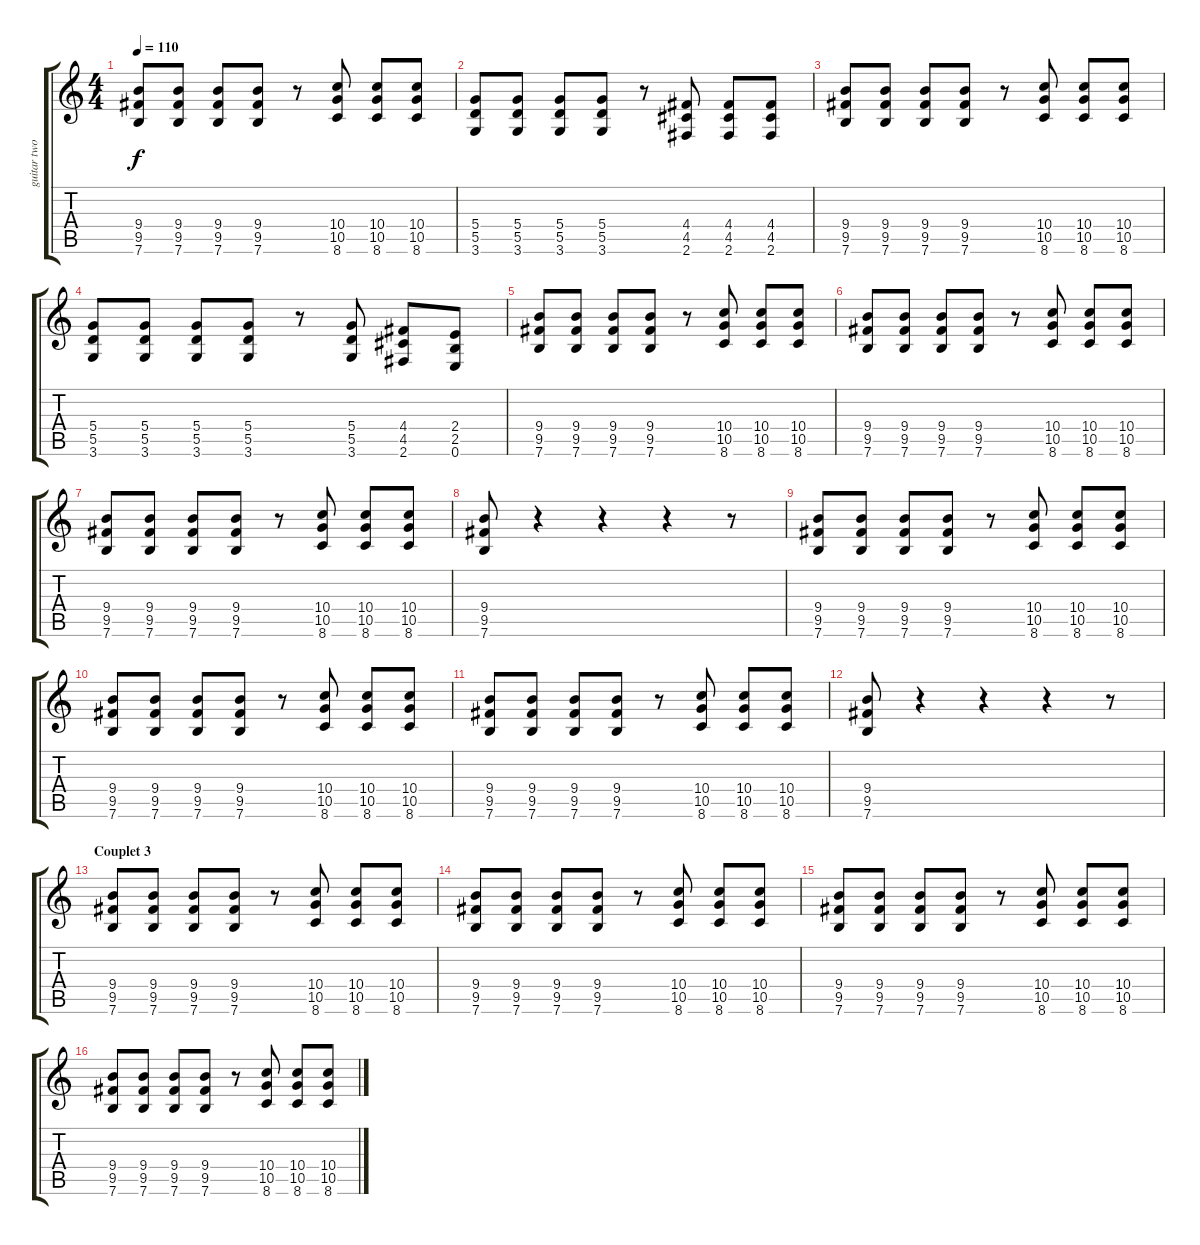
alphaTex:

\track ("guitar two" "guitar two") {instrument distortionguitar}
\staff {score tabs}
\tuning (E4 B3 G3 D3 A2 E2) {hide}
\ts (4 4)
\tempo 110
\clef g2
\ks c
(9.4 9.5 7.6).8{dy f volume 10 instrument distortionguitar} (9.4 9.5 7.6).8 (9.4 9.5 7.6).8 (9.4 9.5 7.6).8 r.8 (10.4 10.5 8.6).8 (10.4 10.5 8.6).8 (10.4 10.5 8.6).8 |
(5.4 5.5 3.6).8 (5.4 5.5 3.6).8 (5.4 5.5 3.6).8 (5.4 5.5 3.6).8 r.8 (4.4 4.5 2.6).8 (4.4 4.5 2.6).8 (4.4 4.5 2.6).8 |
(9.4 9.5 7.6).8 (9.4 9.5 7.6).8 (9.4 9.5 7.6).8 (9.4 9.5 7.6).8 r.8 (10.4 10.5 8.6).8 (10.4 10.5 8.6).8 (10.4 10.5 8.6).8 |
(5.4 5.5 3.6).8{volume 14 instrument distortionguitar} (5.4 5.5 3.6).8 (5.4 5.5 3.6).8 (5.4 5.5 3.6).8 r.8 (5.4 5.5 3.6).8 (4.4 4.5 2.6).8 (2.4 2.5 0.6).8 |
(9.4 9.5 7.6).8 (9.4 9.5 7.6).8 (9.4 9.5 7.6).8 (9.4 9.5 7.6).8 r.8 (10.4 10.5 8.6).8 (10.4 10.5 8.6).8 (10.4 10.5 8.6).8 |
(9.4 9.5 7.6).8 (9.4 9.5 7.6).8 (9.4 9.5 7.6).8 (9.4 9.5 7.6).8 r.8 (10.4 10.5 8.6).8 (10.4 10.5 8.6).8 (10.4 10.5 8.6).8 |
(9.4 9.5 7.6).8 (9.4 9.5 7.6).8 (9.4 9.5 7.6).8 (9.4 9.5 7.6).8 r.8 (10.4 10.5 8.6).8 (10.4 10.5 8.6).8 (10.4 10.5 8.6).8 |
(9.4 9.5 7.6).8 r.4 r.4 r.4 r.8 |
(9.4 9.5 7.6).8 (9.4 9.5 7.6).8 (9.4 9.5 7.6).8 (9.4 9.5 7.6).8 r.8 (10.4 10.5 8.6).8 (10.4 10.5 8.6).8 (10.4 10.5 8.6).8 |
(9.4 9.5 7.6).8 (9.4 9.5 7.6).8 (9.4 9.5 7.6).8 (9.4 9.5 7.6).8 r.8 (10.4 10.5 8.6).8 (10.4 10.5 8.6).8 (10.4 10.5 8.6).8 |
(9.4 9.5 7.6).8 (9.4 9.5 7.6).8 (9.4 9.5 7.6).8 (9.4 9.5 7.6).8 r.8 (10.4 10.5 8.6).8 (10.4 10.5 8.6).8 (10.4 10.5 8.6).8 |
(9.4 9.5 7.6).8 r.4 r.4 r.4 r.8 |
\section ("" "Couplet 3")
(9.4 9.5 7.6).8 (9.4 9.5 7.6).8 (9.4 9.5 7.6).8 (9.4 9.5 7.6).8 r.8 (10.4 10.5 8.6).8 (10.4 10.5 8.6).8 (10.4 10.5 8.6).8 |
(9.4 9.5 7.6).8 (9.4 9.5 7.6).8 (9.4 9.5 7.6).8 (9.4 9.5 7.6).8 r.8 (10.4 10.5 8.6).8 (10.4 10.5 8.6).8 (10.4 10.5 8.6).8 |
(9.4 9.5 7.6).8 (9.4 9.5 7.6).8 (9.4 9.5 7.6).8 (9.4 9.5 7.6).8 r.8 (10.4 10.5 8.6).8 (10.4 10.5 8.6).8 (10.4 10.5 8.6).8 |
(9.4 9.5 7.6).8 (9.4 9.5 7.6).8 (9.4 9.5 7.6).8 (9.4 9.5 7.6).8 r.8 (10.4 10.5 8.6).8 (10.4 10.5 8.6).8 (10.4 10.5 8.6).8
